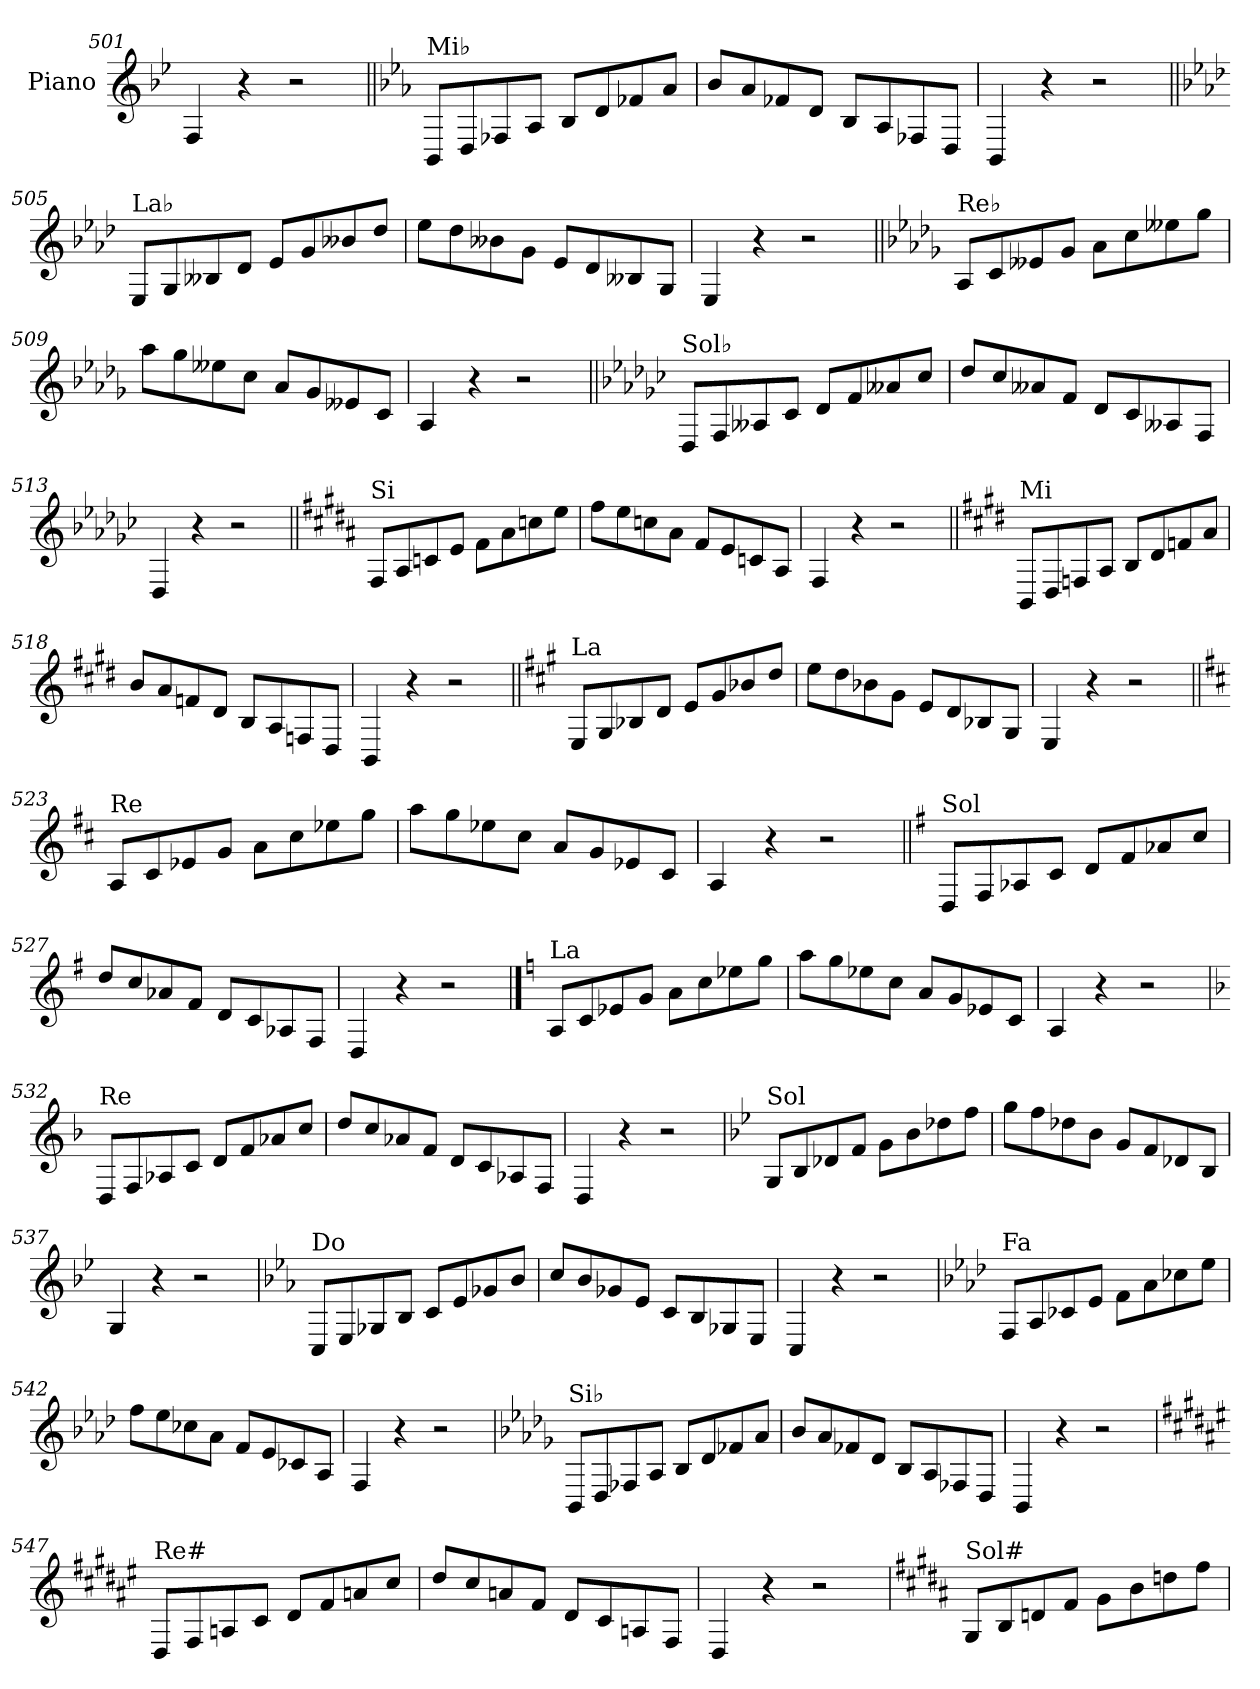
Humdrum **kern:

**kern
*part1
*staff1
*I"Piano
*I'Pno.
*clefG2
*k[b-e-]
=501
4F/
4r
2r
=502||
*k[b-e-a-]
!LO:TX:a:t=Mi♭
8BB-/L
8D/
8F-X/
8A-/J
8B-/L
8d/
8f-X/
8a-/J
=503
8b-/L
8a-/
8f-X/
8d/J
8B-/L
8A-/
8F-X/
8D/J
=504
4BB-/
4r
2r
!!LO:LB:g=z
=505||
*k[b-e-a-d-]
!LO:TX:a:t=La♭
8E-/L
8G/
8B--X/
8d-/J
8e-/L
8g/
8b--X/
8dd-/J
=506
8ee-\L
8dd-\
8b--X\
8g\J
8e-/L
8d-/
8B--X/
8G/J
=507
4E-/
4r
2r
=508||
*k[b-e-a-d-g-]
!LO:TX:a:t=Re♭
8A-/L
8c/
8e--X/
8g-/J
8a-\L
8cc\
8ee--X\
8gg-\J
=509
8aa-\L
8gg-\
8ee--X\
8cc\J
8a-/L
8g-/
8e--X/
8c/J
=510
4A-/
4r
2r
!!LO:LB:g=z
=511||
*k[b-e-a-d-g-c-]
!LO:TX:a:t=Sol♭
8D-/L
8F/
8A--X/
8c-/J
8d-/L
8f/
8a--X/
8cc-/J
=512
8dd-/L
8cc-/
8a--X/
8f/J
8d-/L
8c-/
8A--X/
8F/J
=513
4D-/
4r
2r
=514||
*k[f#c#g#d#a#]
!LO:TX:a:t=Si
8F#/L
8A#/
8cn/
8e/J
8f#\L
8a#\
8ccn\
8ee\J
=515
8ff#\L
8ee\
8ccn\
8a#\J
8f#/L
8e/
8cn/
8A#/J
=516
4F#/
4r
2r
!!LO:LB:g=z
=517||
*k[f#c#g#d#]
!LO:TX:a:t=Mi
8BB/L
8D#/
8Fn/
8A/J
8B/L
8d#/
8fn/
8a/J
=518
8b/L
8a/
8fn/
8d#/J
8B/L
8A/
8Fn/
8D#/J
=519
4BB/
4r
2r
=520||
*k[f#c#g#]
!LO:TX:a:t=La
8E/L
8G#/
8B-X/
8d/J
8e/L
8g#/
8b-X/
8dd/J
=521
8ee\L
8dd\
8b-X\
8g#\J
8e/L
8d/
8B-X/
8G#/J
=522
4E/
4r
2r
!!LO:LB:g=z
=523||
*k[f#c#]
!LO:TX:a:t=Re
8A/L
8c#/
8e-X/
8g/J
8a\L
8cc#\
8ee-X\
8gg\J
=524
8aa\L
8gg\
8ee-X\
8cc#\J
8a/L
8g/
8e-X/
8c#/J
=525
4A/
4r
2r
=526||
*k[f#]
!LO:TX:a:t=Sol
8D/L
8F#/
8A-X/
8c/J
8d/L
8f#/
8a-X/
8cc/J
=527
8dd/L
8cc/
8a-X/
8f#/J
8d/L
8c/
8A-X/
8F#/J
=528
4D/
4r
2r
!!LO:PB:g=z
==529
*k[]
!LO:TX:a:t=La
8A/L
8c/
8e-X/
8g/J
8a\L
8cc\
8ee-X\
8gg\J
=530
8aa\L
8gg\
8ee-X\
8cc\J
8a/L
8g/
8e-X/
8c/J
=531
4A/
4r
2r
=532
*k[b-]
!LO:TX:a:t=Re
8D/L
8F/
8A-X/
8c/J
8d/L
8f/
8a-X/
8cc/J
=533
8dd/L
8cc/
8a-X/
8f/J
8d/L
8c/
8A-X/
8F/J
=534
4D/
4r
2r
!!LO:LB:g=z
=535
*k[b-e-]
!LO:TX:a:t=Sol
8G/L
8B-/
8d-X/
8f/J
8g\L
8b-\
8dd-X\
8ff\J
=536
8gg\L
8ff\
8dd-X\
8b-\J
8g/L
8f/
8d-X/
8B-/J
=537
4G/
4r
2r
=538
*k[b-e-a-]
!LO:TX:a:t=Do
8C/L
8E-/
8G-X/
8B-/J
8c/L
8e-/
8g-X/
8b-/J
=539
8cc/L
8b-/
8g-X/
8e-/J
8c/L
8B-/
8G-X/
8E-/J
=540
4C/
4r
2r
!!LO:LB:g=z
=541
*k[b-e-a-d-]
!LO:TX:a:t=Fa
8F/L
8A-/
8c-X/
8e-/J
8f\L
8a-\
8cc-X\
8ee-\J
=542
8ff\L
8ee-\
8cc-X\
8a-\J
8f/L
8e-/
8c-X/
8A-/J
=543
4F/
4r
2r
=544
*k[b-e-a-d-g-]
!LO:TX:a:t=Si♭
8BB-/L
8D-/
8F-X/
8A-/J
8B-/L
8d-/
8f-X/
8a-/J
=545
8b-/L
8a-/
8f-X/
8d-/J
8B-/L
8A-/
8F-X/
8D-/J
=546
4BB-/
4r
2r
!!LO:LB:g=z
=547
*k[f#c#g#d#a#e#]
!LO:TX:a:t=Re#
8D#/L
8F#/
8An/
8c#/J
8d#/L
8f#/
8an/
8cc#/J
=548
8dd#/L
8cc#/
8an/
8f#/J
8d#/L
8c#/
8An/
8F#/J
=549
4D#/
4r
2r
=550
*k[f#c#g#d#a#]
!LO:TX:a:t=Sol#
8G#/L
8B/
8dn/
8f#/J
8g#\L
8b\
8ddn\
8ff#\J
=
*-
